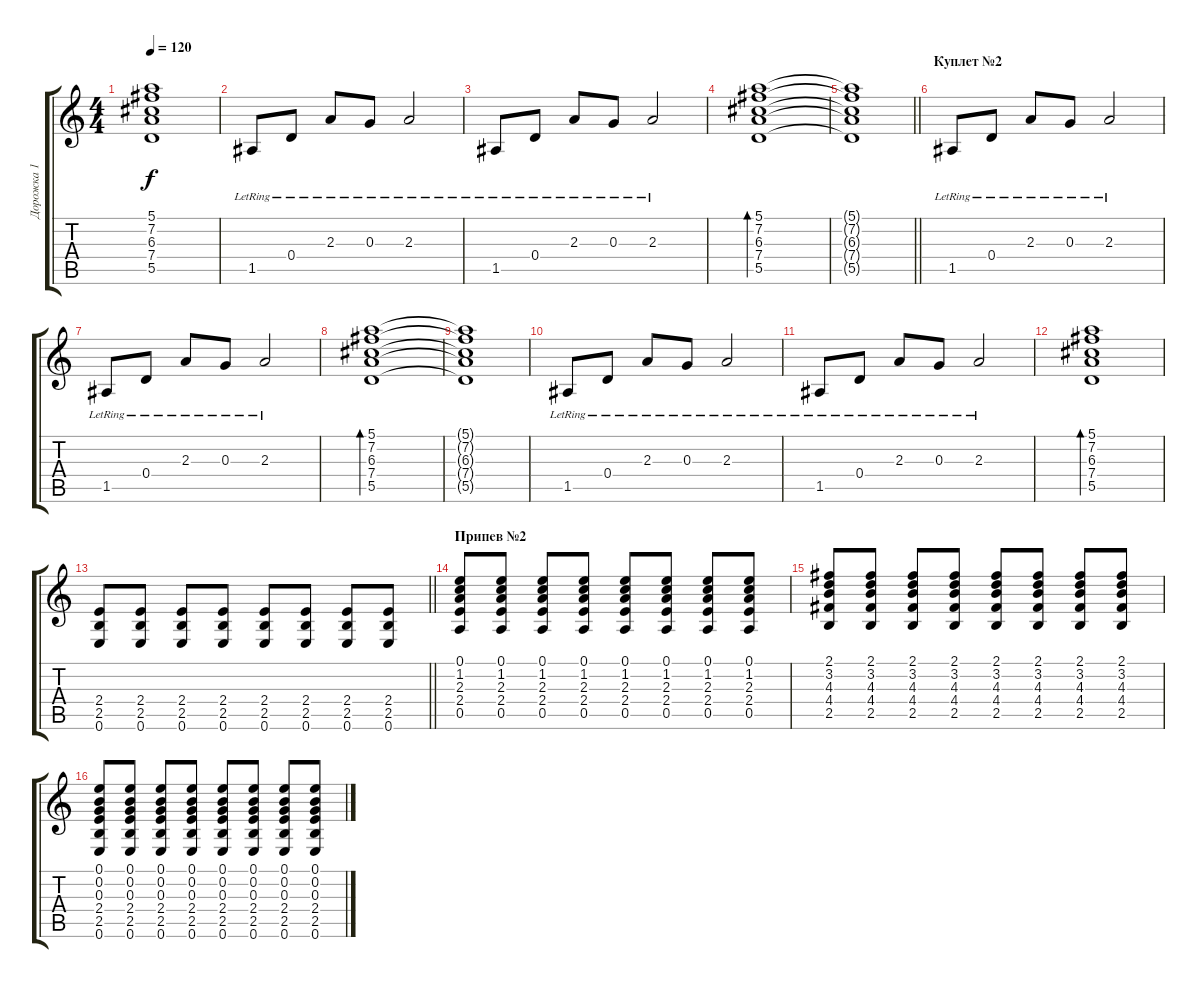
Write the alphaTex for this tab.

\track ("Дорожка 1" "Дорожка 1") {instrument electricguitarclean}
\staff {score tabs}
\tuning (E4 B3 G3 D3 A2 E2) {hide}
\ts (4 4)
\tempo 120
\clef g2
\ks c
(5.1{t} 7.2{t} 6.3{t} 7.4{t} 5.5{t}).1{dy f} |
1.5{lr}.8 0.4{lr}.8 2.3{lr}.8 0.3{lr}.8 2.3{lr}.2 |
1.5{lr}.8 0.4{lr}.8 2.3{lr}.8 0.3{lr}.8 2.3{lr}.2 |
(5.1 7.2 6.3 7.4 5.5).1{bd 480} |
\barLineRight lightlight
(5.1{t} 7.2{t} 6.3{t} 7.4{t} 5.5{t}).1 |
\section ("" "Куплет №2")
1.5{lr}.8 0.4{lr}.8 2.3{lr}.8 0.3{lr}.8 2.3{lr}.2 |
1.5{lr}.8 0.4{lr}.8 2.3{lr}.8 0.3{lr}.8 2.3{lr}.2 |
(5.1 7.2 6.3 7.4 5.5).1{bd 240} |
(5.1{t} 7.2{t} 6.3{t} 7.4{t} 5.5{t}).1 |
1.5{lr}.8 0.4{lr}.8 2.3{lr}.8 0.3{lr}.8 2.3{lr}.2 |
1.5{lr}.8 0.4{lr}.8 2.3{lr}.8 0.3{lr}.8 2.3{lr}.2 |
(5.1 7.2 6.3 7.4 5.5).1{bd 240} |
\barLineRight lightlight
(2.4 2.5 0.6).8 (2.4 2.5 0.6).8 (2.4 2.5 0.6).8 (2.4 2.5 0.6).8 (2.4 2.5 0.6).8 (2.4 2.5 0.6).8 (2.4 2.5 0.6).8 (2.4 2.5 0.6).8 |
\section ("" "Припев №2")
(0.1 1.2 2.3 2.4 0.5).8{volume 8 instrument acousticguitarsteel} (0.1 1.2 2.3 2.4 0.5).8 (0.1 1.2 2.3 2.4 0.5).8 (0.1 1.2 2.3 2.4 0.5).8 (0.1 1.2 2.3 2.4 0.5).8 (0.1 1.2 2.3 2.4 0.5).8 (0.1 1.2 2.3 2.4 0.5).8 (0.1 1.2 2.3 2.4 0.5).8 |
(2.1 3.2 4.3 4.4 2.5).8 (2.1 3.2 4.3 4.4 2.5).8 (2.1 3.2 4.3 4.4 2.5).8 (2.1 3.2 4.3 4.4 2.5).8 (2.1 3.2 4.3 4.4 2.5).8 (2.1 3.2 4.3 4.4 2.5).8 (2.1 3.2 4.3 4.4 2.5).8 (2.1 3.2 4.3 4.4 2.5).8 |
(0.1 0.2 0.3 2.4 2.5 0.6).8 (0.1 0.2 0.3 2.4 2.5 0.6).8 (0.1 0.2 0.3 2.4 2.5 0.6).8 (0.1 0.2 0.3 2.4 2.5 0.6).8 (0.1 0.2 0.3 2.4 2.5 0.6).8 (0.1 0.2 0.3 2.4 2.5 0.6).8 (0.1 0.2 0.3 2.4 2.5 0.6).8 (0.1 0.2 0.3 2.4 2.5 0.6).8
